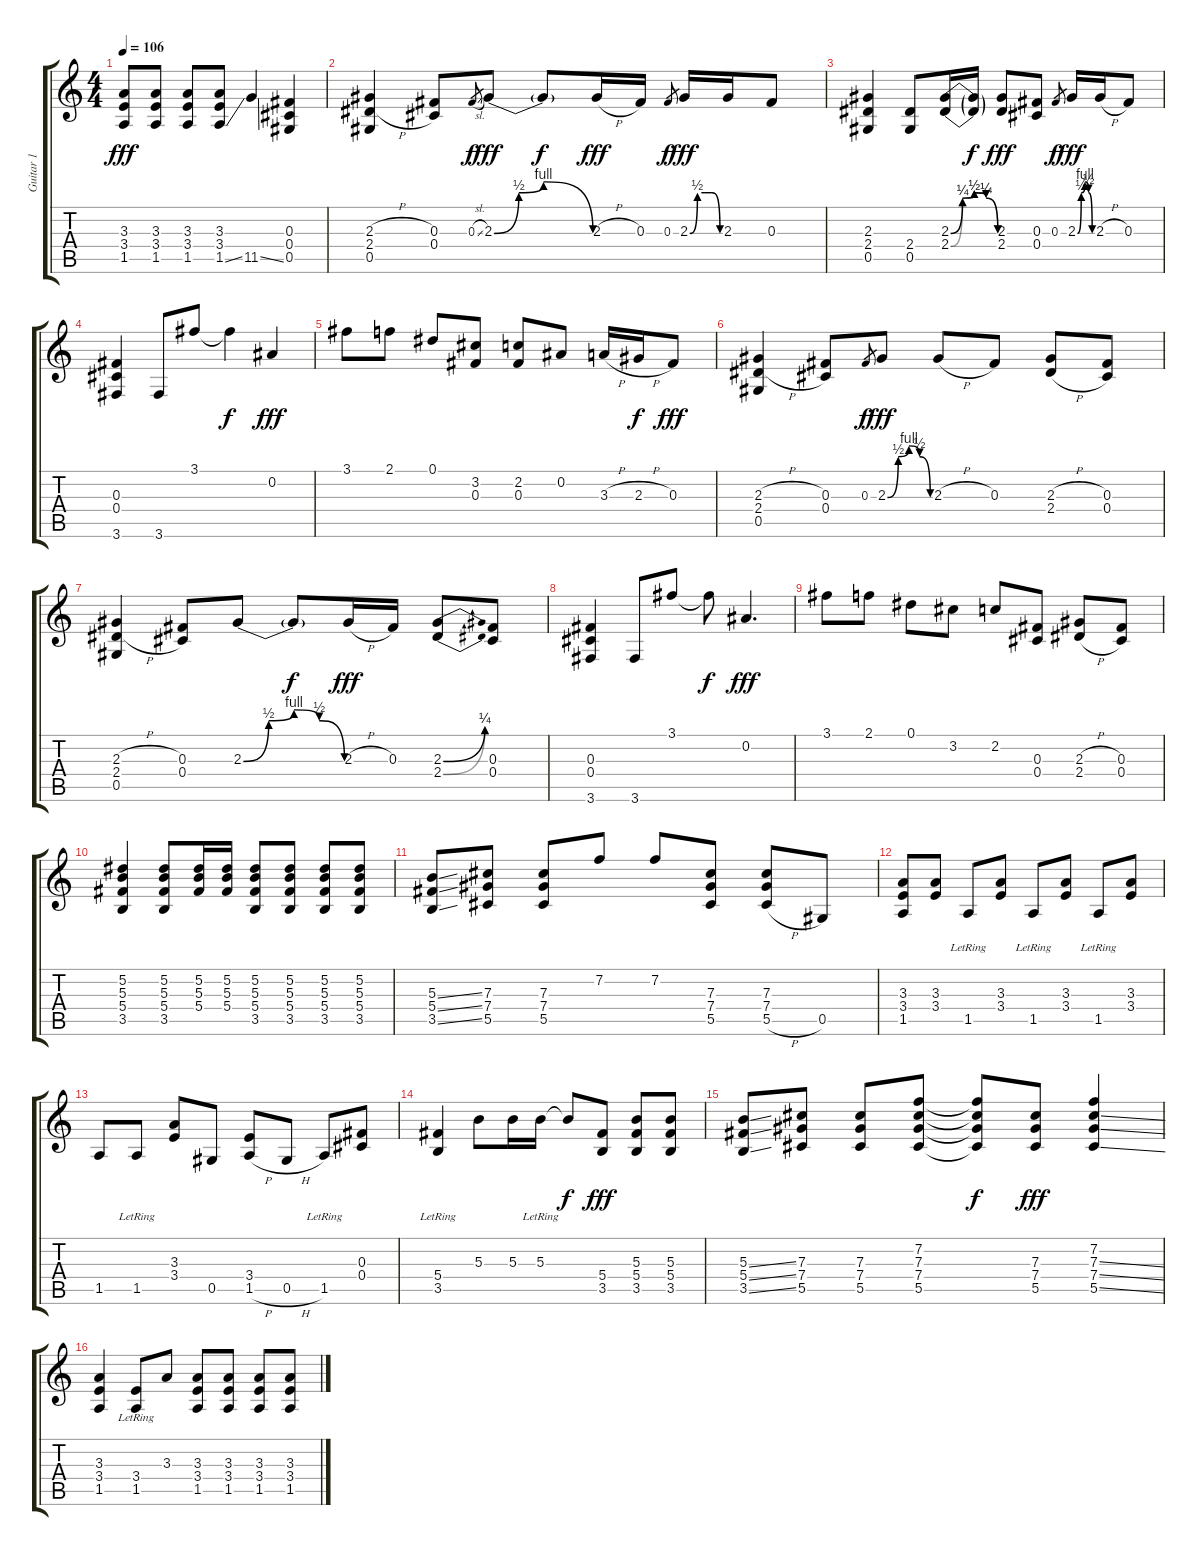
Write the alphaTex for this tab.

\track ("Guitar 1" "Guitar 1") {instrument acousticguitarsteel}
\staff {score tabs}
\tuning (Eb4 Bb3 Gb3 Db3 Ab2 Eb2) {hide}
\ts (4 4)
\tempo 106
\clef g2
\ks c
(3.3 3.4 1.5).8{dy fff} (3.3 3.4 1.5).8 (3.3 3.4 1.5).8 (3.3 3.4 1.5{ss}).8 11.5{ss}.4 (0.3 0.4 0.5).4 |
(2.3{h} 2.4{h} 0.5).4 (0.3 0.4).8 0.3{sl}.8{gr dy f} 2.3{be (custom 0 0 15 2 30 4 60 0)}.8{dy fff} 2.3{t}.8{dy f} 2.3{h}.16{dy fff} 0.3.16 0.3.8{gr dy f} 2.3{be (custom 0 0 15 2 30 2 44 2 60 0)}.16{dy fff} 2.3.16 0.3.8 |
(2.3 2.4 0.5).4 (2.4 0.5).8 (2.3{be (custom 0 0 15 1 30 2 45 1 60 0)} 2.4{be (custom 0 0 15 1 30 2 45 1 60 0)}).16 (2.3{t} 2.4{t}).16{dy f} (2.3 2.4).8{dy fff} (0.3 0.4).8 0.3.8{gr dy f} 2.3{be (custom 0 0 15 2 30 4 45 2 60 0)}.16{dy fff} 2.3{h}.16 0.3.8 |
(0.3 0.4 3.6).4 3.6.8 3.1.8 3.1{t}.4{dy f} 0.2.4{dy fff} |
3.1.8 2.1.8 0.1.8 (3.2 0.3).8 (2.2 0.3).8 0.2.8 3.3{h}.16 2.3{h}.16{dy f} 0.3.8{dy fff} |
(2.3{h} 2.4{h} 0.5).4 (0.3 0.4).8 0.3.8{gr dy f} 2.3{be (custom 0 0 15 2 30 4 45 2 60 0)}.8{dy fff} 2.3{h}.8 0.3.8 (2.3{h} 2.4{h}).8 (0.3 0.4).8 |
(2.3{h} 2.4{h} 0.5).4 (0.3 0.4).8 2.3{be (custom 0 0 15 2 30 4 45 2 60 0)}.8 2.3{t}.8{dy f} 2.3{h}.16{dy fff} 0.3.16 (2.3{be (bend 0 0 60 1)} 2.4{be (bend 0 0 60 1)}).8 (0.3 0.4).8 |
(0.3 0.4 3.6).4 3.6.8 3.1.8 3.1{t}.8{dy f} 0.2.4{d dy fff} |
3.1.8 2.1.8 0.1.8 3.2.8 2.2.8 (0.3 0.4).8 (2.3{h} 2.4{h}).8 (0.3 0.4).8 |
(5.2 5.3 5.4 3.5).4 (5.2 5.3 5.4 3.5).8 (5.2 5.3 5.4).16 (5.2 5.3 5.4).16 (5.2 5.3 5.4 3.5).8 (5.2 5.3 5.4 3.5).8 (5.2 5.3 5.4 3.5).8 (5.2 5.3 5.4 3.5).8 |
(5.3{ss} 5.4{ss} 3.5{ss}).8 (7.3 7.4 5.5).8 (7.3 7.4 5.5).8 7.2.8 7.2.8 (7.3 7.4 5.5).8 (7.3 7.4 5.5{h}).8 0.5.8 |
(3.3 3.4 1.5).8 (3.3 3.4).8 1.5{lr}.8 (3.3 3.4).8 1.5{lr}.8 (3.3 3.4).8 1.5{lr}.8 (3.3 3.4).8 |
1.5.8 1.5{lr}.8 (3.3 3.4).8 0.5.8 (3.4 1.5{h}).8 0.5{h}.8 1.5{lr}.8 (0.3 0.4).8 |
(5.4{lr} 3.5{lr}).4 5.3.8 5.3.16 5.3{lr}.16 5.3{t}.8{dy f} (5.4 3.5).8{dy fff} (5.3 5.4 3.5).8 (5.3 5.4 3.5).8 |
(5.3{ss} 5.4{ss} 3.5{ss}).8 (7.3 7.4 5.5).8 (7.3 7.4 5.5).8 (7.2 7.3 7.4 5.5).8 (7.2{t} 7.3{t} 7.4{t} 5.5{t}).8{dy f} (7.3 7.4 5.5).8{dy fff} (7.2 7.3{ss} 7.4{ss} 5.5{ss}).4 |
(3.3 3.4 1.5).4 (3.4{lr} 1.5{lr}).8 3.3.8 (3.3 3.4 1.5).8 (3.3 3.4 1.5).8 (3.3 3.4 1.5).8 (3.3 3.4 1.5).8
